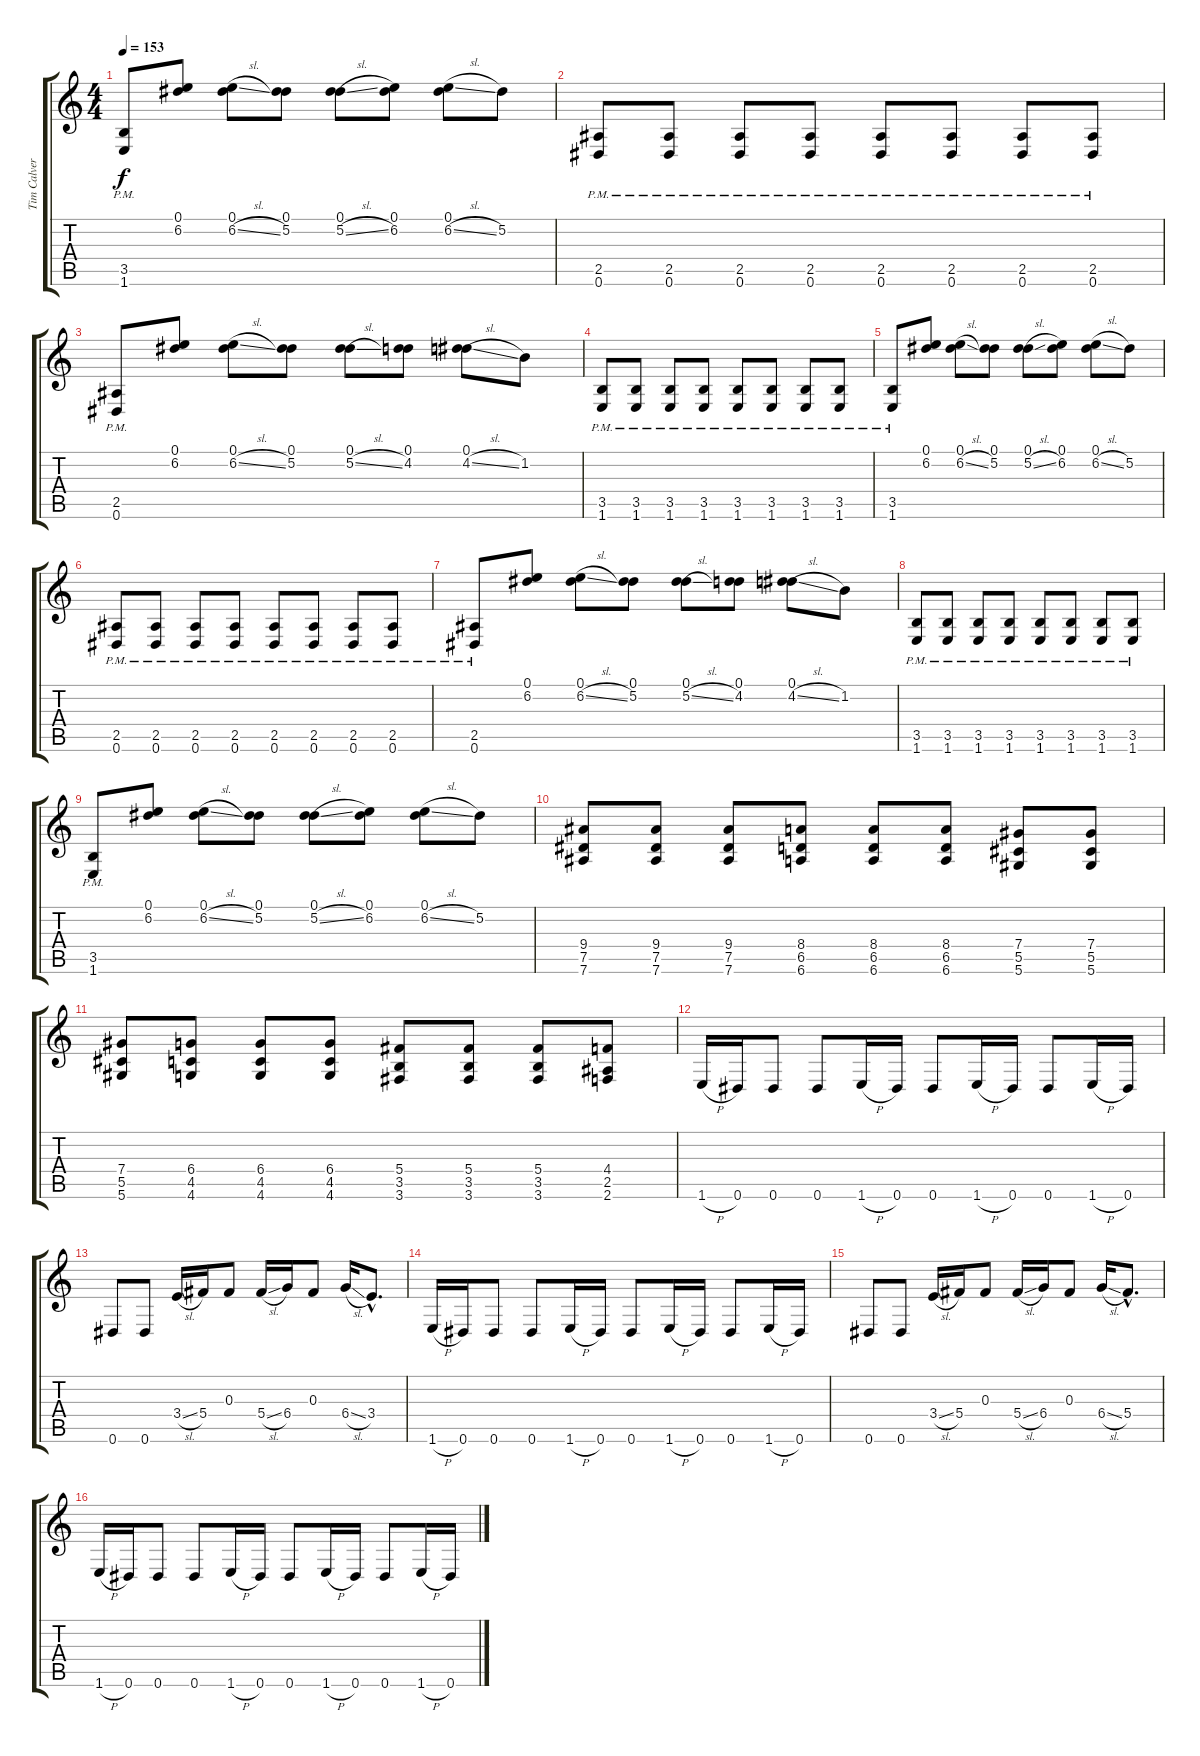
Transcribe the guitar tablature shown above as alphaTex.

\track ("Tim Calvert" "Tim Calver") {instrument distortionguitar}
\staff {score tabs}
\tuning (Eb4 Bb3 Gb3 Db3 Ab2 Eb2) {hide}
\ts (4 4)
\tempo 153
\clef g2
\ks c
(3.5{pm} 1.6{pm}).8{dy f} (0.1 6.2).8 (0.1 6.2{sl}).8 (0.1 5.2).8 (0.1 5.2{sl}).8 (0.1 6.2).8 (0.1 6.2{sl}).8 5.2.8 |
(2.5{pm} 0.6{pm}).8 (2.5{pm} 0.6{pm}).8 (2.5{pm} 0.6{pm}).8 (2.5{pm} 0.6{pm}).8 (2.5{pm} 0.6{pm}).8 (2.5{pm} 0.6{pm}).8 (2.5{pm} 0.6{pm}).8 (2.5{pm} 0.6{pm}).8 |
(2.5{pm} 0.6{pm}).8 (0.1 6.2).8 (0.1 6.2{sl}).8 (0.1 5.2).8 (0.1 5.2{sl}).8 (0.1 4.2).8 (0.1 4.2{sl}).8 1.2.8 |
(3.5{pm} 1.6{pm}).8 (3.5{pm} 1.6{pm}).8 (3.5{pm} 1.6{pm}).8 (3.5{pm} 1.6{pm}).8 (3.5{pm} 1.6{pm}).8 (3.5{pm} 1.6{pm}).8 (3.5{pm} 1.6{pm}).8 (3.5{pm} 1.6{pm}).8 |
(3.5{pm} 1.6{pm}).8 (0.1 6.2).8 (0.1 6.2{sl}).8 (0.1 5.2).8 (0.1 5.2{sl}).8 (0.1 6.2).8 (0.1 6.2{sl}).8 5.2.8 |
(2.5{pm} 0.6{pm}).8 (2.5{pm} 0.6{pm}).8 (2.5{pm} 0.6{pm}).8 (2.5{pm} 0.6{pm}).8 (2.5{pm} 0.6{pm}).8 (2.5{pm} 0.6{pm}).8 (2.5{pm} 0.6{pm}).8 (2.5{pm} 0.6{pm}).8 |
(2.5{pm} 0.6{pm}).8 (0.1 6.2).8 (0.1 6.2{sl}).8 (0.1 5.2).8 (0.1 5.2{sl}).8 (0.1 4.2).8 (0.1 4.2{sl}).8 1.2.8 |
(3.5{pm} 1.6{pm}).8 (3.5{pm} 1.6{pm}).8 (3.5{pm} 1.6{pm}).8 (3.5{pm} 1.6{pm}).8 (3.5{pm} 1.6{pm}).8 (3.5{pm} 1.6{pm}).8 (3.5{pm} 1.6{pm}).8 (3.5{pm} 1.6{pm}).8 |
(3.5{pm} 1.6{pm}).8 (0.1 6.2).8 (0.1 6.2{sl}).8 (0.1 5.2).8 (0.1 5.2{sl}).8 (0.1 6.2).8 (0.1 6.2{sl}).8 5.2.8 |
(9.4 7.5 7.6).8 (9.4 7.5 7.6).8 (9.4 7.5 7.6).8 (8.4 6.5 6.6).8 (8.4 6.5 6.6).8 (8.4 6.5 6.6).8 (7.4 5.5 5.6).8 (7.4 5.5 5.6).8 |
(7.4 5.5 5.6).8 (6.4 4.5 4.6).8 (6.4 4.5 4.6).8 (6.4 4.5 4.6).8 (5.4 3.5 3.6).8 (5.4 3.5 3.6).8 (5.4 3.5 3.6).8 (4.4 2.5 2.6).8 |
1.6{h}.16 0.6.16 0.6.8 0.6.8 1.6{h}.16 0.6.16 0.6.8 1.6{h}.16 0.6.16 0.6.8 1.6{h}.16 0.6.16 |
0.6.8 0.6.8 3.4{sl}.16 5.4.16 0.3.8 5.4{sl}.16 6.4.16 0.3.8 6.4{sl}.16 3.4{hac}.8{d} |
1.6{h}.16 0.6.16 0.6.8 0.6.8 1.6{h}.16 0.6.16 0.6.8 1.6{h}.16 0.6.16 0.6.8 1.6{h}.16 0.6.16 |
0.6.8 0.6.8 3.4{sl}.16 5.4.16 0.3.8 5.4{sl}.16 6.4.16 0.3.8 6.4{sl}.16 5.4{hac}.8{d} |
1.6{h}.16 0.6.16 0.6.8 0.6.8 1.6{h}.16 0.6.16 0.6.8 1.6{h}.16 0.6.16 0.6.8 1.6{h}.16 0.6.16
